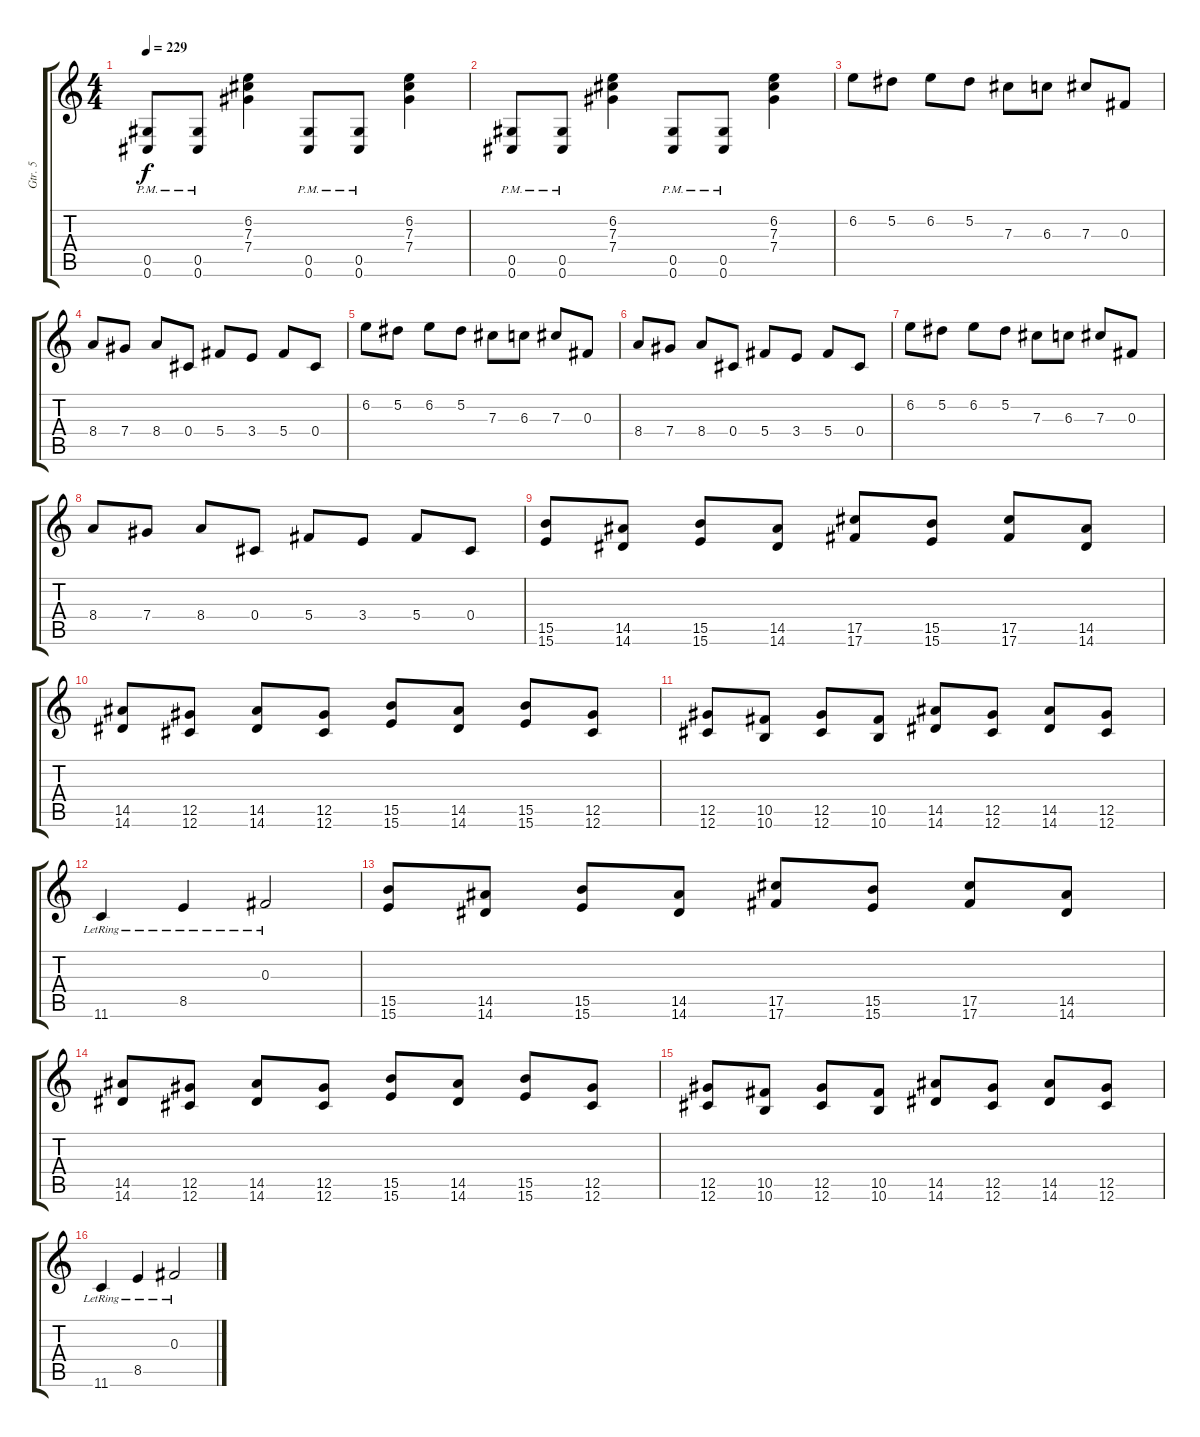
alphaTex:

\track ("Gtr. 5" "Gtr. 5") {instrument overdrivenguitar}
\staff {score tabs}
\tuning (Eb4 Bb3 Gb3 Db3 Ab2 Db2) {hide}
\ts (4 4)
\tempo 229
\clef g2
\ks c
(0.5{pm} 0.6{pm}).8{dy f} (0.5{pm} 0.6{pm}).8 (6.2 7.3 7.4).4 (0.5{pm} 0.6{pm}).8 (0.5{pm} 0.6{pm}).8 (6.2 7.3 7.4).4 |
(0.5{pm} 0.6{pm}).8 (0.5{pm} 0.6{pm}).8 (6.2 7.3 7.4).4 (0.5{pm} 0.6{pm}).8 (0.5{pm} 0.6{pm}).8 (6.2 7.3 7.4).4 |
6.2.8 5.2.8 6.2.8 5.2.8 7.3.8 6.3.8 7.3.8 0.3.8 |
8.4.8 7.4.8 8.4.8 0.4.8 5.4.8 3.4.8 5.4.8 0.4.8 |
6.2.8 5.2.8 6.2.8 5.2.8 7.3.8 6.3.8 7.3.8 0.3.8 |
8.4.8 7.4.8 8.4.8 0.4.8 5.4.8 3.4.8 5.4.8 0.4.8 |
6.2.8 5.2.8 6.2.8 5.2.8 7.3.8 6.3.8 7.3.8 0.3.8 |
8.4.8 7.4.8 8.4.8 0.4.8 5.4.8 3.4.8 5.4.8 0.4.8 |
(15.5 15.6).8 (14.5 14.6).8 (15.5 15.6).8 (14.5 14.6).8 (17.5 17.6).8 (15.5 15.6).8 (17.5 17.6).8 (14.5 14.6).8 |
(14.5 14.6).8 (12.5 12.6).8 (14.5 14.6).8 (12.5 12.6).8 (15.5 15.6).8 (14.5 14.6).8 (15.5 15.6).8 (12.5 12.6).8 |
(12.5 12.6).8 (10.5 10.6).8 (12.5 12.6).8 (10.5 10.6).8 (14.5 14.6).8 (12.5 12.6).8 (14.5 14.6).8 (12.5 12.6).8 |
11.6{lr}.4 8.5{lr}.4 0.3{lr}.2 |
(15.5 15.6).8 (14.5 14.6).8 (15.5 15.6).8 (14.5 14.6).8 (17.5 17.6).8 (15.5 15.6).8 (17.5 17.6).8 (14.5 14.6).8 |
(14.5 14.6).8 (12.5 12.6).8 (14.5 14.6).8 (12.5 12.6).8 (15.5 15.6).8 (14.5 14.6).8 (15.5 15.6).8 (12.5 12.6).8 |
(12.5 12.6).8 (10.5 10.6).8 (12.5 12.6).8 (10.5 10.6).8 (14.5 14.6).8 (12.5 12.6).8 (14.5 14.6).8 (12.5 12.6).8 |
11.6{lr}.4 8.5{lr}.4 0.3{lr}.2
